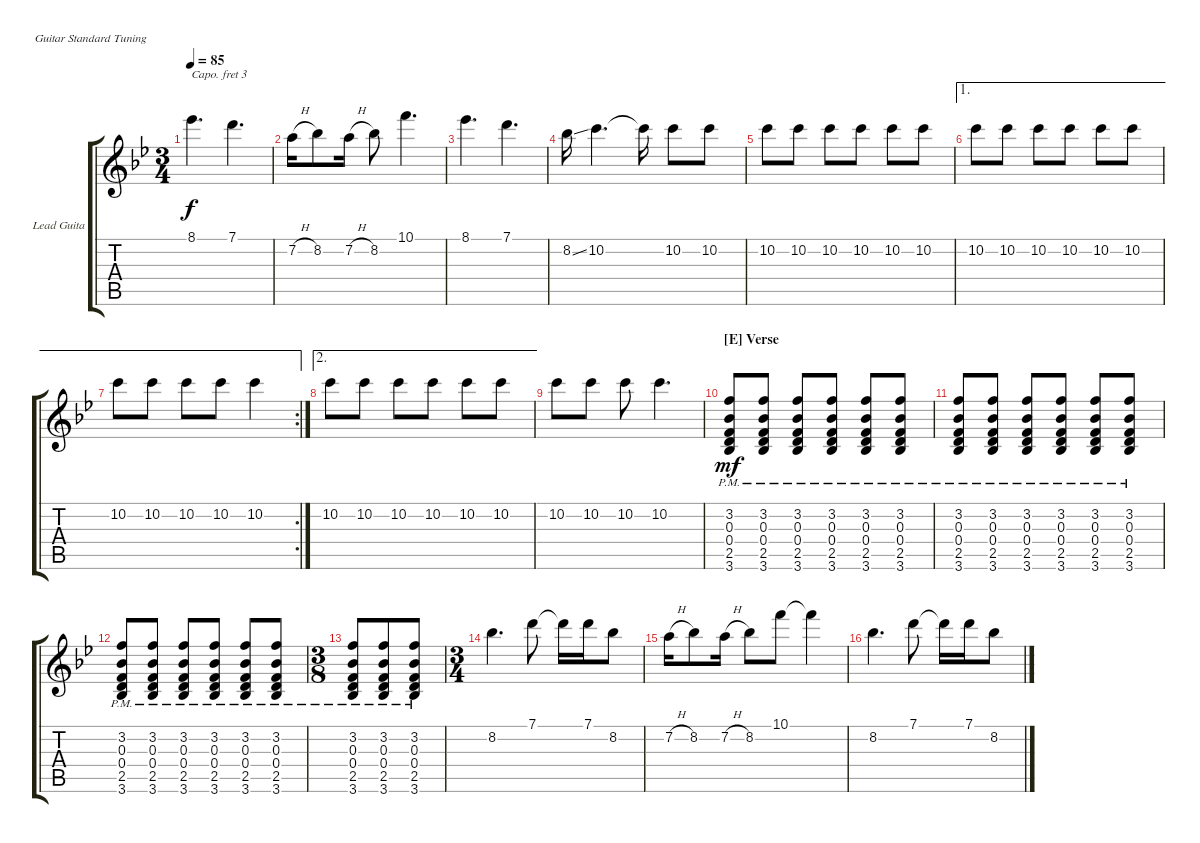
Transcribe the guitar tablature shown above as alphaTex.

\bracketExtendMode groupsimilarinstruments
\firstSystemTrackNameOrientation horizontal
\otherSystemsTrackNameOrientation horizontal
\track ("Lead Guitar" "Lead Guita") {instrument overdrivenguitar}
\staff {score tabs}
\capo 3
\tuning (E4 B3 G3 D3 A2 E2)
\ts (3 4)
\tempo 85
\clef g2
\ks bb
8.1.4{d dy f} 7.1.4{d} |
7.2{h}.16 8.2.8 7.2{h}.16 8.2.8 10.1.4{d} |
8.1.4{d} 7.1.4{d} |
8.2{ss}.16 10.2.4{d} 10.2{t}.16 10.2.8 10.2.8 |
10.2.8 10.2.8 10.2.8 10.2.8 10.2.8 10.2.8 |
\ae 1
10.2.8 10.2.8 10.2.8 10.2.8 10.2.8 10.2.8 |
\ae 1
\rc 2
10.2.8 10.2.8 10.2.8 10.2.8 10.2.4 |
\ae 2
10.2.8 10.2.8 10.2.8 10.2.8 10.2.8 10.2.8 |
10.2.8 10.2.8 10.2.8 10.2.4{d} |
\section ("E" "Verse")
(3.2{pm} 0.3{pm} 0.4{pm} 2.5{pm} 3.6{pm}).8{dy mf} (3.2{pm} 0.3{pm} 0.4{pm} 2.5{pm} 3.6{pm}).8 (3.2{pm} 0.3{pm} 0.4{pm} 2.5{pm} 3.6{pm}).8 (3.2{pm} 0.3{pm} 0.4{pm} 2.5{pm} 3.6{pm}).8 (3.2{pm} 0.3{pm} 0.4{pm} 2.5{pm} 3.6{pm}).8 (3.2{pm} 0.3{pm} 0.4{pm} 2.5{pm} 3.6{pm}).8 |
(3.2{pm} 0.3{pm} 0.4{pm} 2.5{pm} 3.6{pm}).8 (3.2{pm} 0.3{pm} 0.4{pm} 2.5{pm} 3.6{pm}).8 (3.2{pm} 0.3{pm} 0.4{pm} 2.5{pm} 3.6{pm}).8 (3.2{pm} 0.3{pm} 0.4{pm} 2.5{pm} 3.6{pm}).8 (3.2{pm} 0.3{pm} 0.4{pm} 2.5{pm} 3.6{pm}).8 (3.2{pm} 0.3{pm} 0.4{pm} 2.5{pm} 3.6{pm}).8 |
(3.2{pm} 0.3{pm} 0.4{pm} 2.5{pm} 3.6{pm}).8 (3.2{pm} 0.3{pm} 0.4{pm} 2.5{pm} 3.6{pm}).8 (3.2{pm} 0.3{pm} 0.4{pm} 2.5{pm} 3.6{pm}).8 (3.2{pm} 0.3{pm} 0.4{pm} 2.5{pm} 3.6{pm}).8 (3.2{pm} 0.3{pm} 0.4{pm} 2.5{pm} 3.6{pm}).8 (3.2{pm} 0.3{pm} 0.4{pm} 2.5{pm} 3.6{pm}).8 |
\ts (3 8)
(3.2{pm} 0.3{pm} 0.4{pm} 2.5{pm} 3.6{pm}).8 (3.2{pm} 0.3{pm} 0.4{pm} 2.5{pm} 3.6{pm}).8 (3.2{pm} 0.3{pm} 0.4{pm} 2.5{pm} 3.6{pm}).8 |
\ts (3 4)
8.2.4{d} 7.1.8 7.1{t}.16 7.1.16 8.2.8 |
7.2{h}.16 8.2.8 7.2{h}.16 8.2.8 10.1.8 10.1{t}.4 |
8.2.4{d} 7.1.8 7.1{t}.16 7.1.16 8.2.8
